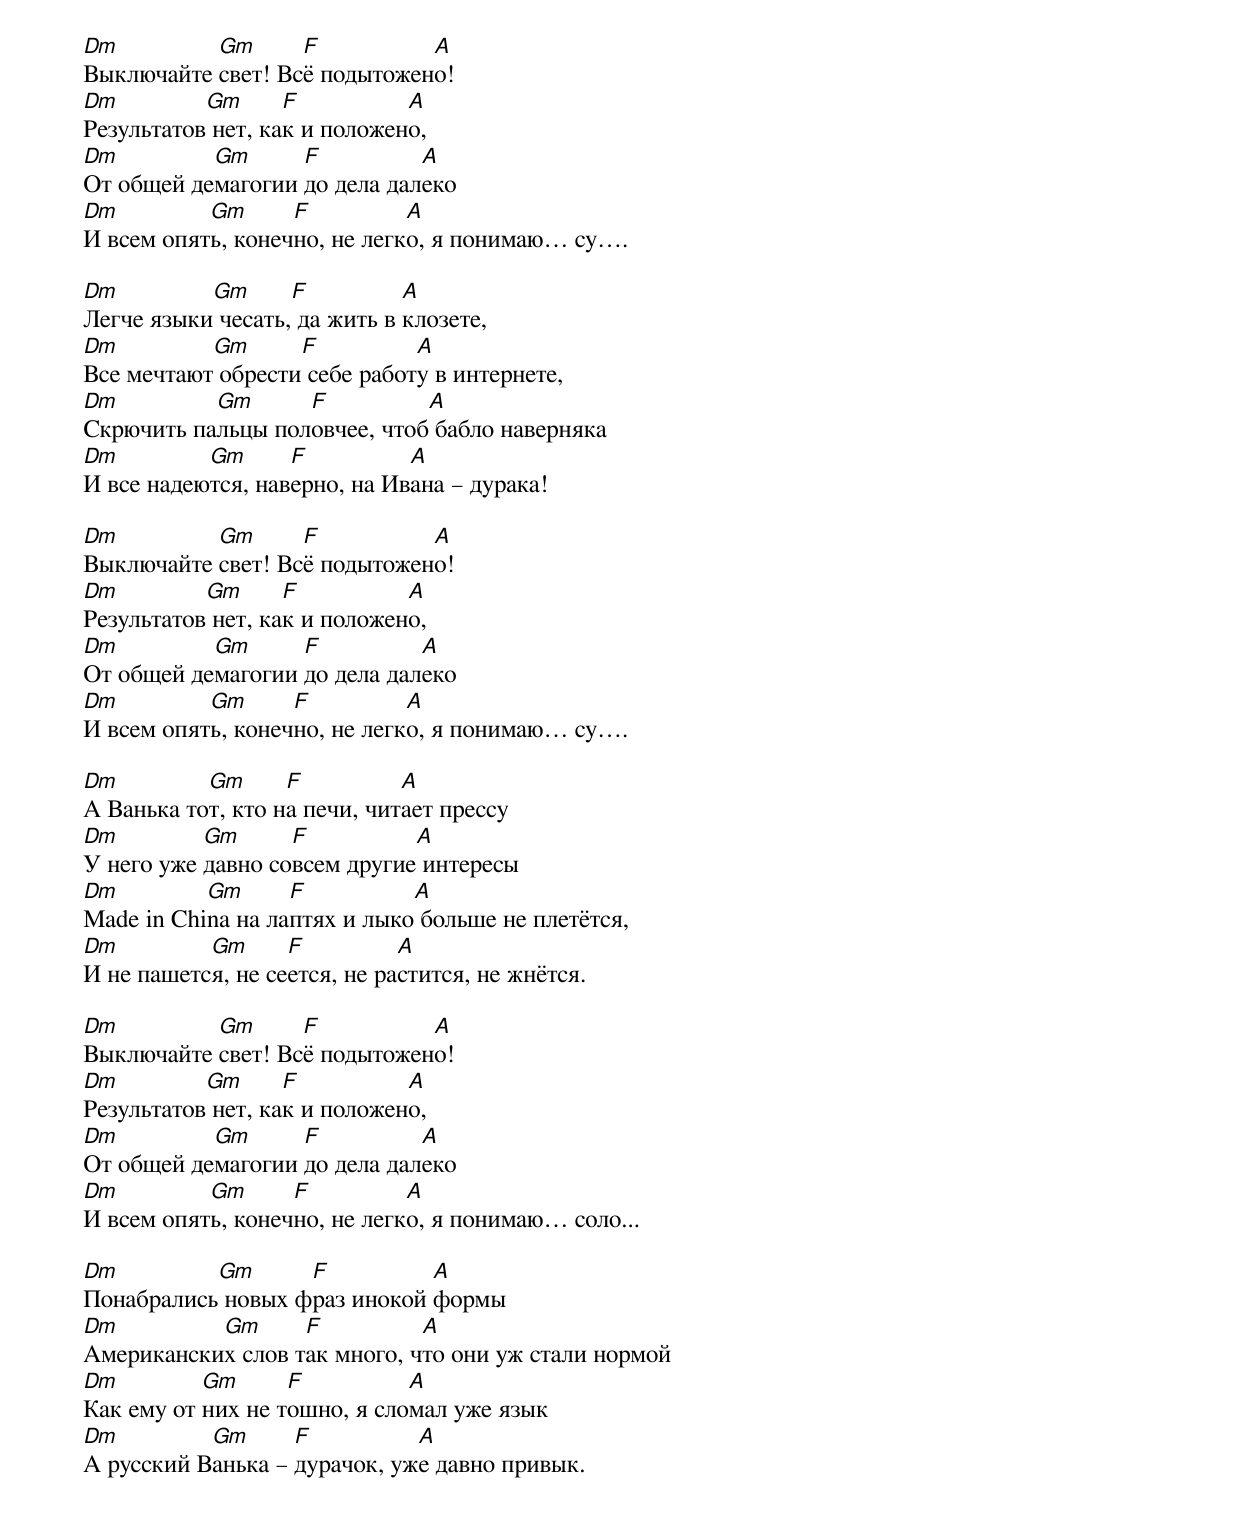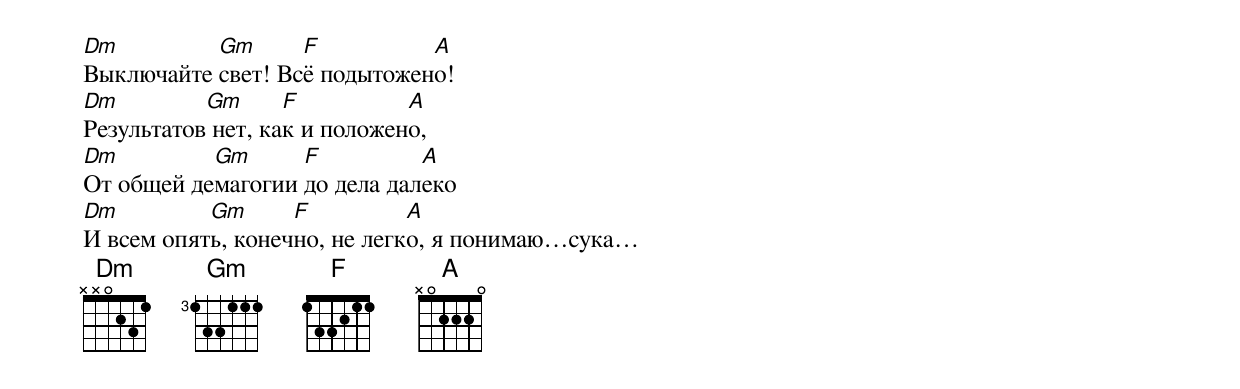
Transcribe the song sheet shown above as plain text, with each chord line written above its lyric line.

Dm         Gm      F          A
Выключайте свет! Всё подытожено!
Dm         Gm      F          A
Результатов нет, как и положено,
Dm         Gm      F          A
От общей демагогии до дела далеко
Dm         Gm      F          A
И всем опять, конечно, не легко, я понимаю… су….

Dm         Gm      F          A
Легче языки чесать, да жить в клозете,
Dm         Gm      F          A
Все мечтают обрести себе работу в интернете,
Dm         Gm      F          A
Скрючить пальцы половчее, чтоб бабло наверняка
Dm         Gm      F          A
И все надеются, наверно, на Ивана – дурака!

Dm         Gm      F          A
Выключайте свет! Всё подытожено!
Dm         Gm      F          A
Результатов нет, как и положено,
Dm         Gm      F          A
От общей демагогии до дела далеко
Dm         Gm      F          A
И всем опять, конечно, не легко, я понимаю… су….

Dm         Gm      F          A
А Ванька тот, кто на печи, читает прессу
Dm         Gm      F          A
У него уже давно совсем другие интересы
Dm         Gm      F          A
Made in China на лаптях и лыко больше не плетётся,
Dm         Gm      F          A
И не пашется, не сеется, не растится, не жнётся.

Dm         Gm      F          A
Выключайте свет! Всё подытожено!
Dm         Gm      F          A
Результатов нет, как и положено,
Dm         Gm      F          A
От общей демагогии до дела далеко
Dm         Gm      F          A
И всем опять, конечно, не легко, я понимаю… соло...

Dm         Gm      F          A
Понабрались новых фраз инокой формы
Dm         Gm      F          A
Американских слов так много, что они уж стали нормой
Dm         Gm      F          A
Как ему от них не тошно, я сломал уже язык
Dm         Gm      F          A
А русский Ванька – дурачок, уже давно привык.

Dm         Gm      F          A
Выключайте свет! Всё подытожено!
Dm         Gm      F          A
Результатов нет, как и положено,
Dm         Gm      F          A
От общей демагогии до дела далеко
Dm         Gm      F          A
И всем опять, конечно, не легко, я понимаю…сука…
